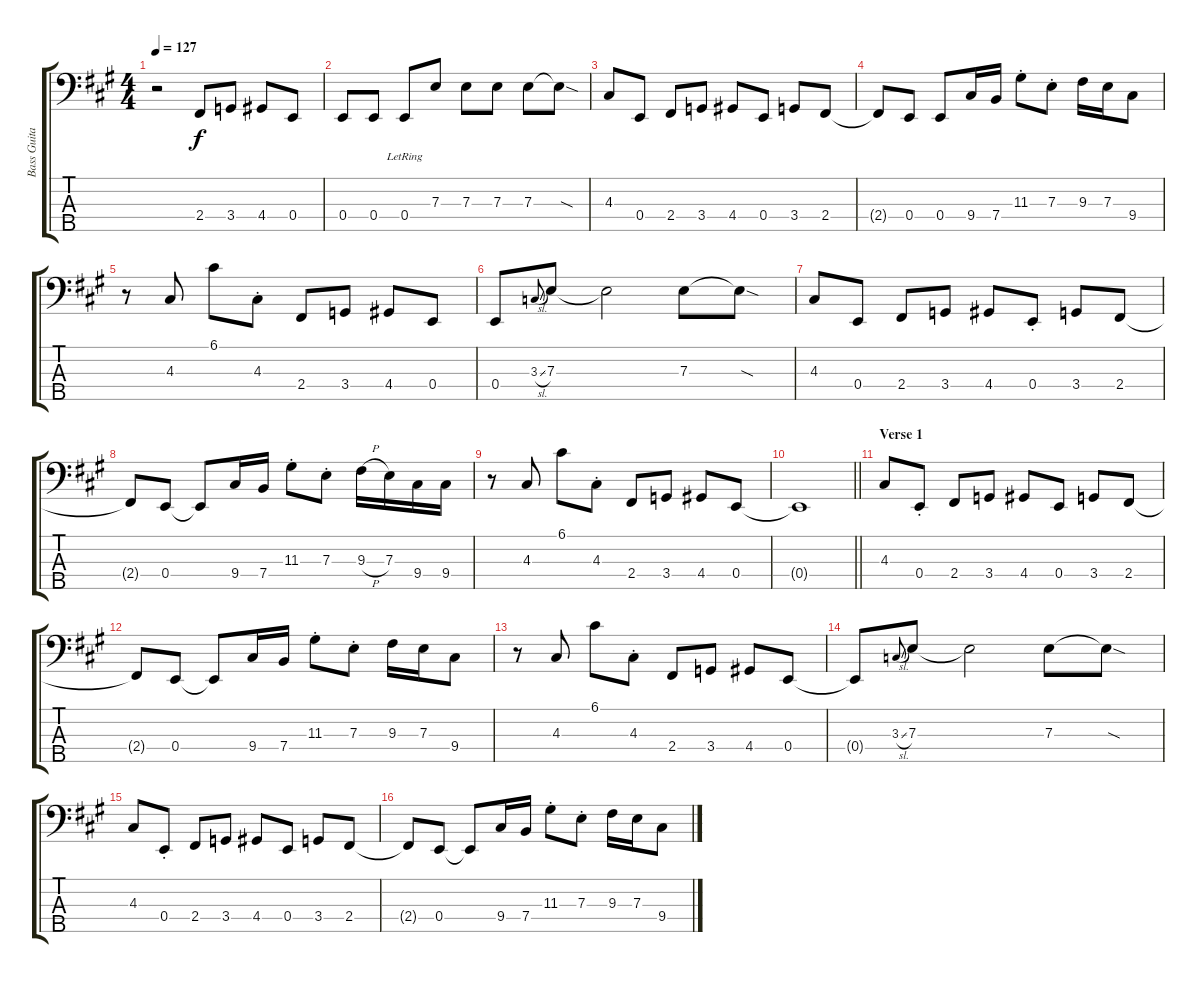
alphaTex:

\track ("Bass Guitar" "Bass Guita") {instrument electricbassfinger}
\staff {score tabs}
\tuning (G2 D2 A1 E1 B0) {hide}
\ts (4 4)
\tempo 127
\clef f4
\ks a
r.2{dy f} 2.4.8 3.4.8 4.4.8 0.4.8 |
0.4.8 0.4.8 0.4{lr}.8 7.3.8 7.3.8 7.3.8 7.3.8 7.3{sod t}.8 |
4.3.8 0.4.8 2.4.8 3.4.8 4.4.8 0.4.8 3.4.8 2.4.8 |
2.4{t}.8 0.4.8 0.4.8 9.4.16 7.4.16 11.3{st}.8 7.3{st}.8 9.3.16 7.3.16 9.4.8 |
r.8 4.3.8 6.1.8 4.3{st}.8 2.4.8 3.4.8 4.4.8 0.4.8 |
0.4.8 3.3{sl}.8{gr onbeat} 7.3.8 7.3{t}.2 7.3.8 7.3{sod t}.8 |
4.3.8 0.4.8 2.4.8 3.4.8 4.4.8 0.4{st}.8 3.4.8 2.4.8 |
2.4{t}.8 0.4.8 0.4{t}.8 9.4.16 7.4.16 11.3{st}.8 7.3{st}.8 9.3{h}.16 7.3.16 9.4.16 9.4.16 |
r.8 4.3.8 6.1.8 4.3{st}.8 2.4.8 3.4.8 4.4.8 0.4.8 |
\barLineRight lightlight
0.4{t}.1 |
\section ("" "Verse 1")
4.3.8 0.4{st}.8 2.4.8 3.4.8 4.4.8 0.4.8 3.4.8 2.4.8 |
2.4{t}.8 0.4.8 0.4{t}.8 9.4.16 7.4.16 11.3{st}.8 7.3{st}.8 9.3.16 7.3.16 9.4.8 |
r.8 4.3.8 6.1.8 4.3{st}.8 2.4.8 3.4.8 4.4.8 0.4.8 |
0.4{t}.8 3.3{sl}.8{gr onbeat} 7.3.8 7.3{t}.2 7.3.8 7.3{sod t}.8 |
4.3.8 0.4{st}.8 2.4.8 3.4.8 4.4.8 0.4.8 3.4.8 2.4.8 |
2.4{t}.8 0.4.8 0.4{t}.8 9.4.16 7.4.16 11.3{st}.8 7.3{st}.8 9.3.16 7.3.16 9.4.8
